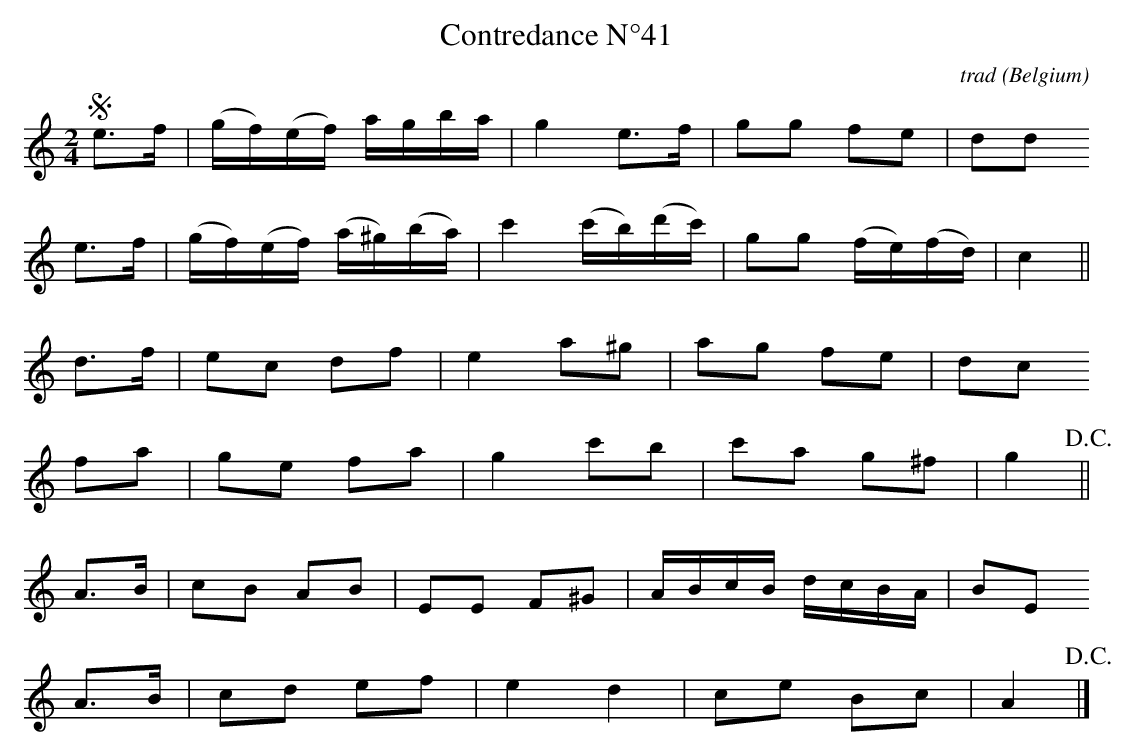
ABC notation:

X:1
T:Contredance N°41
C:trad
O:Belgium
M:2/4
L:1/16
K:Cmaj
!segno!
e2>f2|(gf)(ef) agba|g4 e2>f2|g2g2 f2e2|d2d2
e2>f2|(gf)(ef) (a^g)(ba)|c'4 (c'b)(d'c')|g2g2 (fe)(fd)|c4||
d2>f2|e2c2 d2f2|e4 a2^g2|a2g2 f2e2|d2c2
f2a2|g2e2 f2a2|g4 c'2b2|c'2a2 g2^f2|g4!D.C.!||
K:Amin
A2>B2|c2B2 A2B2|E2E2 F2^G2|ABcB dcBA|B2E2
A2>B2|c2d2 e2f2|e4 d4|c2e2 B2c2|A4 !D.C.!|]
